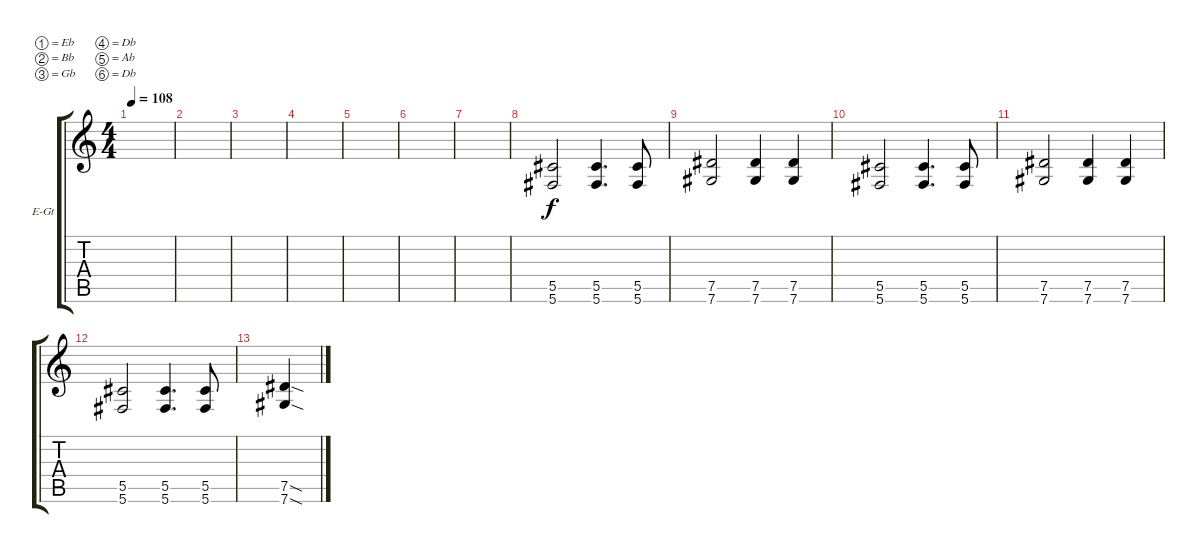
\defaultSystemsLayout 4
\bracketExtendMode groupsimilarinstruments
\firstSystemTrackNameOrientation horizontal
\otherSystemsTrackNameOrientation horizontal
\track ("Electric Guitar" "E-Gt") {instrument electricguitarclean}
\staff {score tabs}
\tuning (Eb4 Bb3 Gb3 Db3 Ab2 Db2)
\ts (4 4)
\tempo 108
\clef g2
\ks c
|
|
|
|
|
|
|
(5.5 5.6).2 (5.5 5.6).4{d} (5.6 5.5).8 |
(7.6 7.5).2 (7.6 7.5).4 (7.5 7.6).4 |
(5.5 5.6).2 (5.5 5.6).4{d} (5.6 5.5).8 |
(7.6 7.5).2 (7.6 7.5).4 (7.5 7.6).4 |
(5.5 5.6).2 (5.5 5.6).4{d} (5.6 5.5).8 |
(7.6{sod} 7.5{sod}).4
